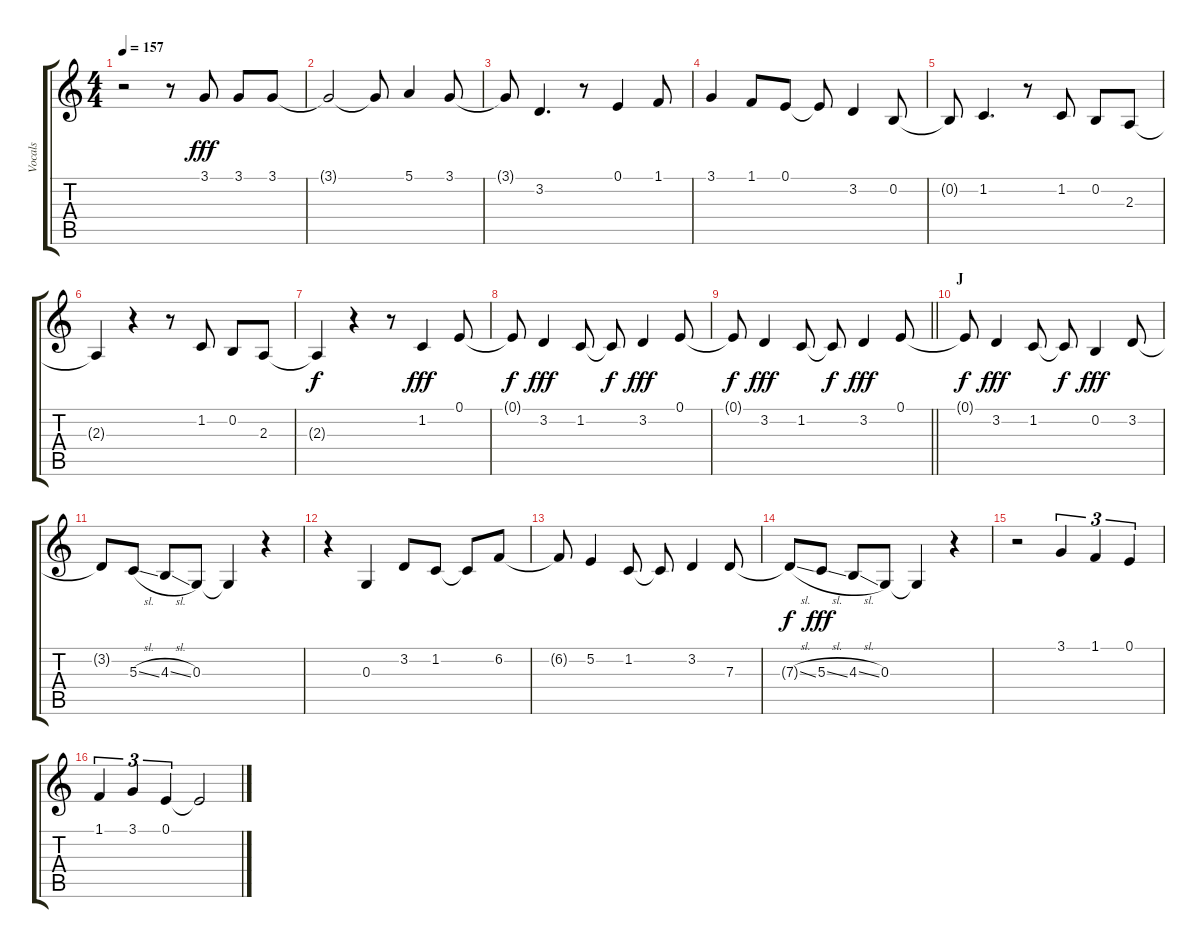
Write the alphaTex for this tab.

\track ("Vocals" "Vocals") {instrument voiceoohs}
\staff {score tabs}
\tuning (E4 B3 G3 D3 A2 E2) {hide}
\ts (4 4)
\tempo 157
\clef g2
\ks c
r.2{dy fff} r.8 3.1.8 3.1.8 3.1.8 |
3.1{t}.2 3.1{t}.8 5.1.4 3.1.8 |
3.1{t}.8 3.2.4{d} r.8 0.1.4 1.1.8 |
3.1.4 1.1.8 0.1.8 0.1{t}.8 3.2.4 0.2.8 |
0.2{t}.8 1.2.4{d} r.8 1.2.8 0.2.8 2.3.8 |
2.3{t}.4 r.4 r.8 1.2.8 0.2.8 2.3.8 |
2.3{t}.4{dy f} r.4 r.8 1.2.4{dy fff} 0.1.8 |
0.1{t}.8{dy f} 3.2.4{dy fff} 1.2.8 1.2{t}.8{dy f} 3.2.4{dy fff} 0.1.8 |
\barLineRight lightlight
0.1{t}.8{dy f} 3.2.4{dy fff} 1.2.8 1.2{t}.8{dy f} 3.2.4{dy fff} 0.1.8 |
\section ("" "J")
0.1{t}.8{dy f} 3.2.4{dy fff} 1.2.8 1.2{t}.8{dy f} 0.2.4{dy fff} 3.2.8 |
3.2{t}.8 5.3{sl}.8 4.3{sl}.8 0.3.8 0.3{t}.4 r.4 |
r.4 0.3.4 3.2.8 1.2.8 1.2{t}.8 6.2.8 |
6.2{t}.8 5.2.4 1.2.8 1.2{t}.8 3.2.4 7.3.8 |
7.3{sl t}.8{dy f} 5.3{sl}.8{dy fff} 4.3{sl}.8 0.3.8 0.3{t}.4 r.4 |
r.2 3.1.4{tu (3 2)} 1.1.4{tu (3 2)} 0.1.4{tu (3 2)} |
1.1.4{tu (3 2)} 3.1.4{tu (3 2)} 0.1.4{tu (3 2)} 0.1{t}.2
